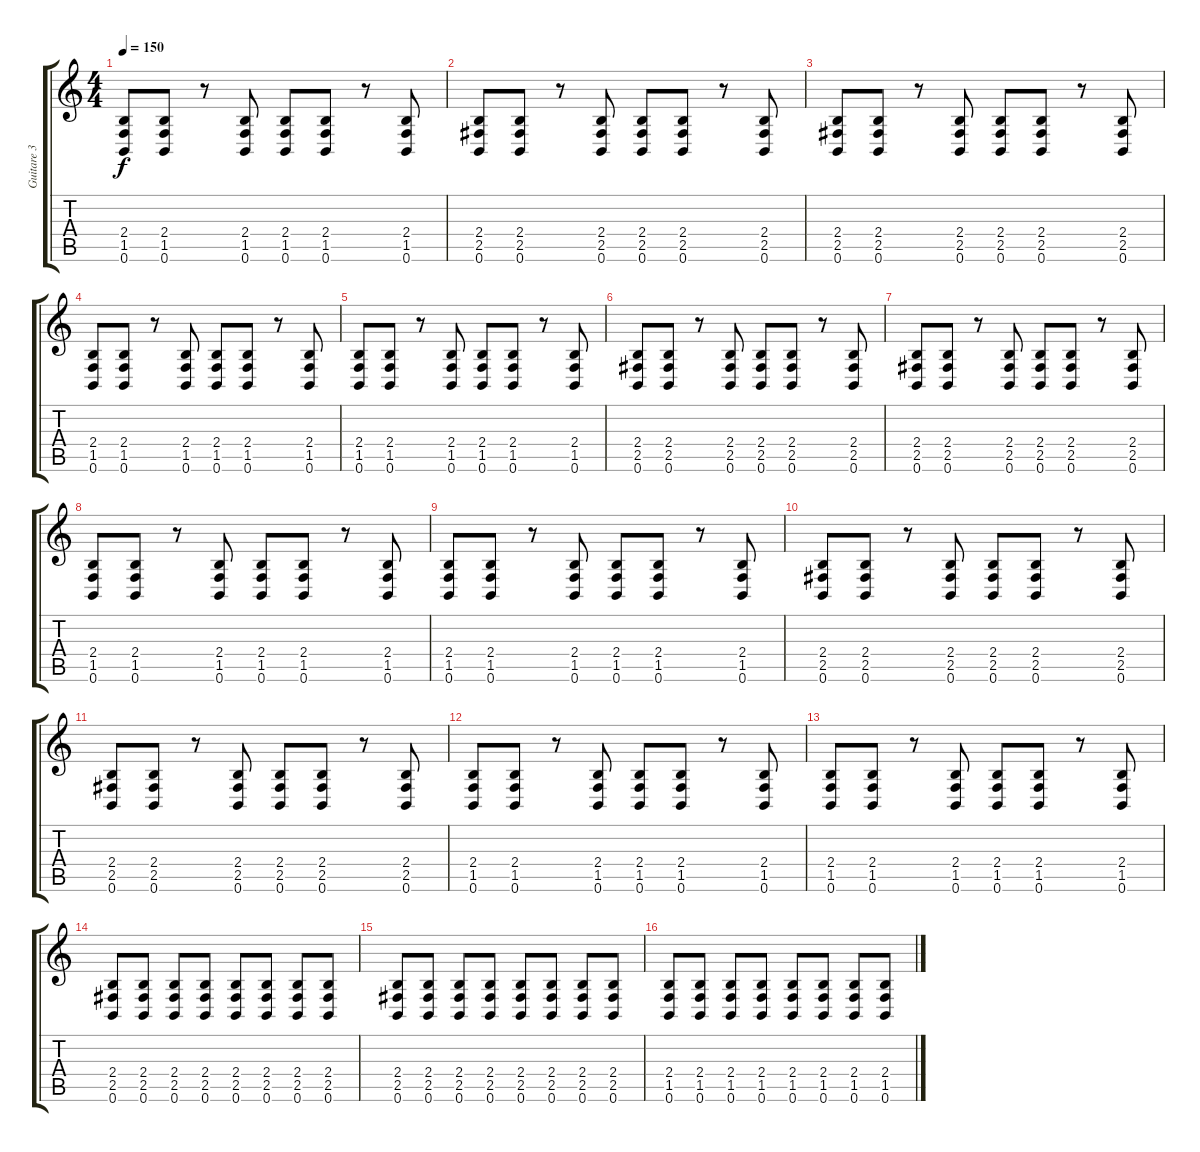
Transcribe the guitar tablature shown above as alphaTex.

\track ("Guitare 3" "Guitare 3") {instrument distortionguitar}
\staff {score tabs}
\tuning (B3 Gb3 D3 A2 E2 B1) {hide}
\ts (4 4)
\tempo 150
\clef g2
\ks c
(2.4 1.5 0.6).8{dy f} (2.4 1.5 0.6).8 r.8 (2.4 1.5 0.6).8 (2.4 1.5 0.6).8 (2.4 1.5 0.6).8 r.8 (2.4 1.5 0.6).8 |
(2.4 2.5 0.6).8 (2.4 2.5 0.6).8 r.8 (2.4 2.5 0.6).8 (2.4 2.5 0.6).8 (2.4 2.5 0.6).8 r.8 (2.4 2.5 0.6).8 |
(2.4 2.5 0.6).8 (2.4 2.5 0.6).8 r.8 (2.4 2.5 0.6).8 (2.4 2.5 0.6).8 (2.4 2.5 0.6).8 r.8 (2.4 2.5 0.6).8 |
(2.4 1.5 0.6).8 (2.4 1.5 0.6).8 r.8 (2.4 1.5 0.6).8 (2.4 1.5 0.6).8 (2.4 1.5 0.6).8 r.8 (2.4 1.5 0.6).8 |
(2.4 1.5 0.6).8 (2.4 1.5 0.6).8 r.8 (2.4 1.5 0.6).8 (2.4 1.5 0.6).8 (2.4 1.5 0.6).8 r.8 (2.4 1.5 0.6).8 |
(2.4 2.5 0.6).8 (2.4 2.5 0.6).8 r.8 (2.4 2.5 0.6).8 (2.4 2.5 0.6).8 (2.4 2.5 0.6).8 r.8 (2.4 2.5 0.6).8 |
(2.4 2.5 0.6).8 (2.4 2.5 0.6).8 r.8 (2.4 2.5 0.6).8 (2.4 2.5 0.6).8 (2.4 2.5 0.6).8 r.8 (2.4 2.5 0.6).8 |
(2.4 1.5 0.6).8 (2.4 1.5 0.6).8 r.8 (2.4 1.5 0.6).8 (2.4 1.5 0.6).8 (2.4 1.5 0.6).8 r.8 (2.4 1.5 0.6).8 |
(2.4 1.5 0.6).8 (2.4 1.5 0.6).8 r.8 (2.4 1.5 0.6).8 (2.4 1.5 0.6).8 (2.4 1.5 0.6).8 r.8 (2.4 1.5 0.6).8 |
(2.4 2.5 0.6).8 (2.4 2.5 0.6).8 r.8 (2.4 2.5 0.6).8 (2.4 2.5 0.6).8 (2.4 2.5 0.6).8 r.8 (2.4 2.5 0.6).8 |
(2.4 2.5 0.6).8 (2.4 2.5 0.6).8 r.8 (2.4 2.5 0.6).8 (2.4 2.5 0.6).8 (2.4 2.5 0.6).8 r.8 (2.4 2.5 0.6).8 |
(2.4 1.5 0.6).8 (2.4 1.5 0.6).8 r.8 (2.4 1.5 0.6).8 (2.4 1.5 0.6).8 (2.4 1.5 0.6).8 r.8 (2.4 1.5 0.6).8 |
(2.4 1.5 0.6).8 (2.4 1.5 0.6).8 r.8 (2.4 1.5 0.6).8 (2.4 1.5 0.6).8 (2.4 1.5 0.6).8 r.8 (2.4 1.5 0.6).8 |
(2.4 2.5 0.6).8 (2.4 2.5 0.6).8 (2.4 2.5 0.6).8 (2.4 2.5 0.6).8 (2.4 2.5 0.6).8 (2.4 2.5 0.6).8 (2.4 2.5 0.6).8 (2.4 2.5 0.6).8 |
(2.4 2.5 0.6).8 (2.4 2.5 0.6).8 (2.4 2.5 0.6).8 (2.4 2.5 0.6).8 (2.4 2.5 0.6).8 (2.4 2.5 0.6).8 (2.4 2.5 0.6).8 (2.4 2.5 0.6).8 |
(2.4 1.5 0.6).8 (2.4 1.5 0.6).8 (2.4 1.5 0.6).8 (2.4 1.5 0.6).8 (2.4 1.5 0.6).8 (2.4 1.5 0.6).8 (2.4 1.5 0.6).8 (2.4 1.5 0.6).8
